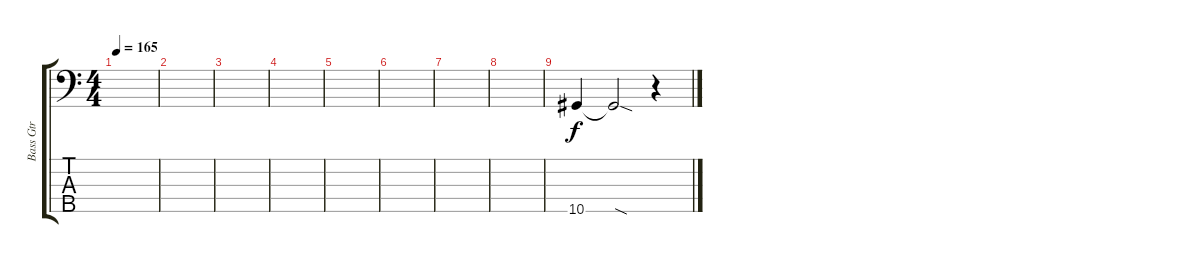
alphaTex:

\track ("Bass Gtr" "Bass Gtr") {instrument electricbassfinger}
\staff {score tabs}
\tuning (Gb2 Db2 Ab1 Eb1 Bb0) {hide}
\ts (4 4)
\tempo 165
\clef f4
\ks c
|
|
|
|
|
|
|
|
10.5.4 10.5{sod t}.2 r.4
